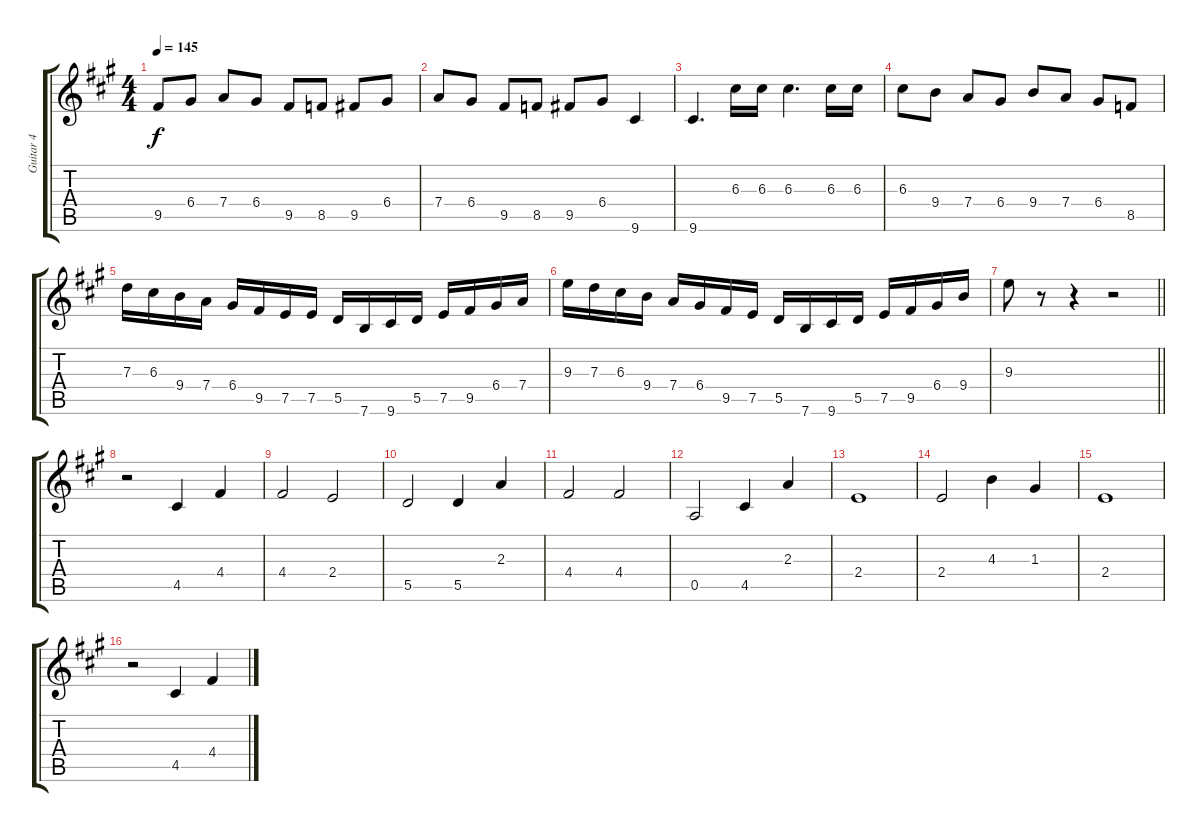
\track ("Guitar 4" "Guitar 4") {instrument overdrivenguitar}
\staff {score tabs}
\tuning (E4 B3 G3 D3 A2 E2) {hide}
\ts (4 4)
\tempo 145
\clef g2
\ks f#minor
9.5.8{dy f} 6.4.8 7.4.8 6.4.8 9.5.8 8.5.8 9.5.8 6.4.8 |
7.4.8 6.4.8 9.5.8 8.5.8 9.5.8 6.4.8 9.6.4 |
9.6.4{d} 6.3.16 6.3.16 6.3.4{d} 6.3.16 6.3.16 |
6.3.8 9.4.8 7.4.8 6.4.8 9.4.8 7.4.8 6.4.8 8.5.8 |
7.3.16 6.3.16 9.4.16 7.4.16 6.4.16 9.5.16 7.5.16 7.5.16 5.5.16 7.6.16 9.6.16 5.5.16 7.5.16 9.5.16 6.4.16 7.4.16 |
9.3.16 7.3.16 6.3.16 9.4.16 7.4.16 6.4.16 9.5.16 7.5.16 5.5.16 7.6.16 9.6.16 5.5.16 7.5.16 9.5.16 6.4.16 9.4.16 |
\barLineRight lightlight
9.3.8 r.8 r.4 r.2 |
r.2{instrument overdrivenguitar} 4.5.4 4.4.4 |
4.4.2 2.4.2 |
5.5.2 5.5.4 2.3.4 |
4.4.2 4.4.2 |
0.5.2 4.5.4 2.3.4 |
2.4.1 |
2.4.2 4.3.4 1.3.4 |
2.4.1 |
r.2{instrument overdrivenguitar} 4.5.4 4.4.4
